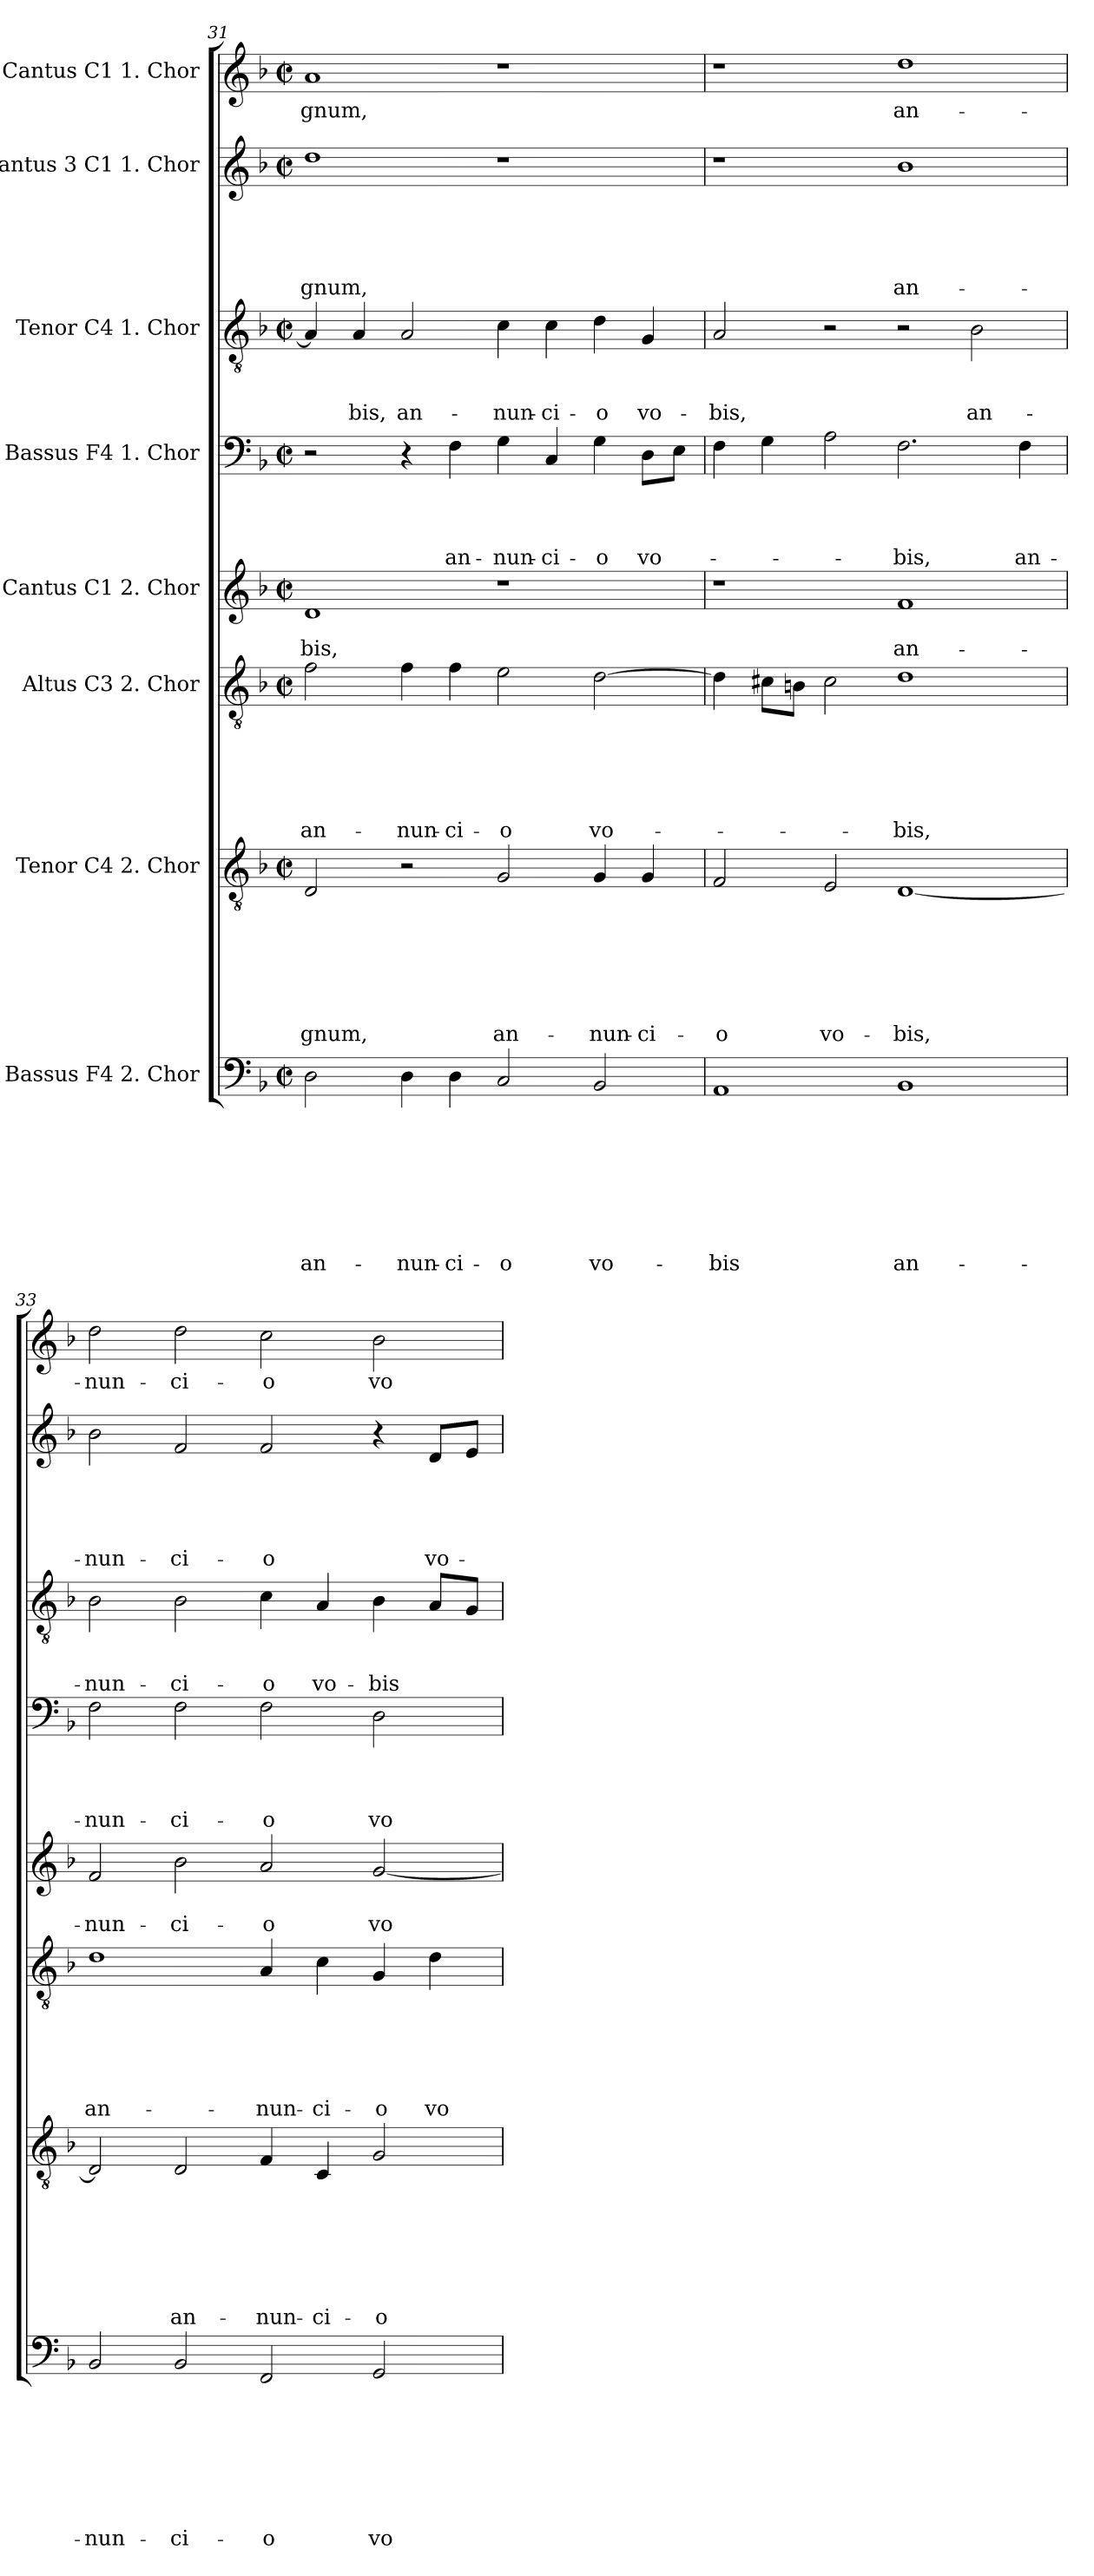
**kern	**text	**text	**text	**text	**text	**text	**text	**text	**kern	**text	**text	**text	**text	**text	**text	**text	**kern	**text	**text	**text	**text	**text	**text	**kern	**text	**text	**kern	**text	**text	**text	**text	**kern	**text	**text	**text	**kern	**text	**text	**text	**text	**text	**kern	**text
*part8	*part8	*part8	*part8	*part8	*part8	*part8	*part8	*part8	*part7	*part7	*part7	*part7	*part7	*part7	*part7	*part7	*part6	*part6	*part6	*part6	*part6	*part6	*part6	*part5	*part5	*part5	*part4	*part4	*part4	*part4	*part4	*part3	*part3	*part3	*part3	*part2	*part2	*part2	*part2	*part2	*part2	*part1	*part1
*staff8	*staff8	*staff8	*staff8	*staff8	*staff8	*staff8	*staff8	*staff8	*staff7	*staff7	*staff7	*staff7	*staff7	*staff7	*staff7	*staff7	*staff6	*staff6	*staff6	*staff6	*staff6	*staff6	*staff6	*staff5	*staff5	*staff5	*staff4	*staff4	*staff4	*staff4	*staff4	*staff3	*staff3	*staff3	*staff3	*staff2	*staff2	*staff2	*staff2	*staff2	*staff2	*staff1	*staff1
*I"Bassus  F4 2. Chor	*	*	*	*	*	*	*	*	*I"Tenor  C4 2. Chor	*	*	*	*	*	*	*	*I"Altus  C3 2. Chor	*	*	*	*	*	*	*I"Cantus   C1 2. Chor	*	*	*I"Bassus  F4 1. Chor	*	*	*	*	*I"Tenor  C4 1. Chor	*	*	*	*I"Cantus 3 C1 1. Chor	*	*	*	*	*	*I"Cantus  C1 1. Chor	*
!!LO:PB:g=z
*clefF4	*	*	*	*	*	*	*	*	*clefGv2	*	*	*	*	*	*	*	*clefGv2	*	*	*	*	*	*	*clefG2	*	*	*clefF4	*	*	*	*	*clefGv2	*	*	*	*clefG2	*	*	*	*	*	*clefG2	*
*k[b-]	*	*	*	*	*	*	*	*	*k[b-]	*	*	*	*	*	*	*	*k[b-]	*	*	*	*	*	*	*k[b-]	*	*	*k[b-]	*	*	*	*	*k[b-]	*	*	*	*k[b-]	*	*	*	*	*	*k[b-]	*
*F:	*	*	*	*	*	*	*	*	*F:	*	*	*	*	*	*	*	*F:	*	*	*	*	*	*	*F:	*	*	*F:	*	*	*	*	*F:	*	*	*	*F:	*	*	*	*	*	*F:	*
*M2/2	*	*	*	*	*	*	*	*	*M2/2	*	*	*	*	*	*	*	*M2/2	*	*	*	*	*	*	*M2/2	*	*	*M2/2	*	*	*	*	*M2/2	*	*	*	*M2/2	*	*	*	*	*	*M2/2	*
*met(c|)	*	*	*	*	*	*	*	*	*met(c|)	*	*	*	*	*	*	*	*met(c|)	*	*	*	*	*	*	*met(c|)	*	*	*met(c|)	*	*	*	*	*met(c|)	*	*	*	*met(c|)	*	*	*	*	*	*met(c|)	*
=31	=31	=31	=31	=31	=31	=31	=31	=31	=31	=31	=31	=31	=31	=31	=31	=31	=31	=31	=31	=31	=31	=31	=31	=31	=31	=31	=31	=31	=31	=31	=31	=31	=31	=31	=31	=31	=31	=31	=31	=31	=31	=31	=31
2D\	.	.	.	.	.	.	.	an-	2D/	.	.	.	.	.	.	-gnum,	2f\	.	.	.	.	.	an-	1d	.	-bis,	2r	.	.	.	.	4A/]	.	.	.	1dd	.	.	.	.	-gnum,	1a	-gnum,
.	.	.	.	.	.	.	.	.	.	.	.	.	.	.	.	.	.	.	.	.	.	.	.	.	.	.	.	.	.	.	.	4A/	.	.	-bis,	.	.	.	.	.	.	.	.
4D\	.	.	.	.	.	.	.	-nun-	2r	.	.	.	.	.	.	.	4f\	.	.	.	.	.	-nun-	.	.	.	4r	.	.	.	.	2A/	.	.	an-	.	.	.	.	.	.	.	.
4D\	.	.	.	.	.	.	.	-ci-	.	.	.	.	.	.	.	.	4f\	.	.	.	.	.	-ci-	.	.	.	4F\	.	.	.	an-	.	.	.	.	.	.	.	.	.	.	.	.
2C/	.	.	.	.	.	.	.	-o	2G/	.	.	.	.	.	.	an-	2e\	.	.	.	.	.	-o	1r	.	.	4G\	.	.	.	-nun-	4c\	.	.	-nun-	1r	.	.	.	.	.	1r	.
.	.	.	.	.	.	.	.	.	.	.	.	.	.	.	.	.	.	.	.	.	.	.	.	.	.	.	4C/	.	.	.	-ci-	4c\	.	.	-ci-	.	.	.	.	.	.	.	.
2BB-/	.	.	.	.	.	.	.	vo-	4G/	.	.	.	.	.	.	-nun-	[2d\	.	.	.	.	.	vo-	.	.	.	4G\	.	.	.	-o	4d\	.	.	-o	.	.	.	.	.	.	.	.
.	.	.	.	.	.	.	.	.	4G/	.	.	.	.	.	.	-ci-	.	.	.	.	.	.	.	.	.	.	8D\L	.	.	.	vo-	4G/	.	.	vo-	.	.	.	.	.	.	.	.
.	.	.	.	.	.	.	.	.	.	.	.	.	.	.	.	.	.	.	.	.	.	.	.	.	.	.	8E\J	.	.	.	.	.	.	.	.	.	.	.	.	.	.	.	.
=32	=32	=32	=32	=32	=32	=32	=32	=32	=32	=32	=32	=32	=32	=32	=32	=32	=32	=32	=32	=32	=32	=32	=32	=32	=32	=32	=32	=32	=32	=32	=32	=32	=32	=32	=32	=32	=32	=32	=32	=32	=32	=32	=32
1AA	.	.	.	.	.	.	.	-bis	2F/	.	.	.	.	.	.	-o	4d\]	.	.	.	.	.	.	1r	.	.	4F\	.	.	.	.	2A/	.	.	-bis,	1r	.	.	.	.	.	1r	.
.	.	.	.	.	.	.	.	.	.	.	.	.	.	.	.	.	8c#X\L	.	.	.	.	.	.	.	.	.	4G\	.	.	.	.	.	.	.	.	.	.	.	.	.	.	.	.
.	.	.	.	.	.	.	.	.	.	.	.	.	.	.	.	.	8Bn\J	.	.	.	.	.	.	.	.	.	.	.	.	.	.	.	.	.	.	.	.	.	.	.	.	.	.
.	.	.	.	.	.	.	.	.	2E/	.	.	.	.	.	.	vo-	2c#\	.	.	.	.	.	.	.	.	.	2A\	.	.	.	.	2r	.	.	.	.	.	.	.	.	.	.	.
1BB-	.	.	.	.	.	.	.	an-	[1D	.	.	.	.	.	.	-bis,	1d	.	.	.	.	.	-bis,	1f	.	an-	2.F\	.	.	.	-bis,	2r	.	.	.	1b-	.	.	.	.	an-	1dd	an-
.	.	.	.	.	.	.	.	.	.	.	.	.	.	.	.	.	.	.	.	.	.	.	.	.	.	.	.	.	.	.	.	2B-\	.	.	an-	.	.	.	.	.	.	.	.
.	.	.	.	.	.	.	.	.	.	.	.	.	.	.	.	.	.	.	.	.	.	.	.	.	.	.	4F\	.	.	.	an-	.	.	.	.	.	.	.	.	.	.	.	.
=33	=33	=33	=33	=33	=33	=33	=33	=33	=33	=33	=33	=33	=33	=33	=33	=33	=33	=33	=33	=33	=33	=33	=33	=33	=33	=33	=33	=33	=33	=33	=33	=33	=33	=33	=33	=33	=33	=33	=33	=33	=33	=33	=33
2BB-/	.	.	.	.	.	.	.	-nun-	2D/]	.	.	.	.	.	.	.	1d	.	.	.	.	.	an-	2f/	.	-nun-	2F\	.	.	.	-nun-	2B-\	.	.	-nun-	2b-\	.	.	.	.	-nun-	2dd\	-nun-
2BB-/	.	.	.	.	.	.	.	-ci-	2D/	.	.	.	.	.	.	an-	.	.	.	.	.	.	.	2b-\	.	-ci-	2F\	.	.	.	-ci-	2B-\	.	.	-ci-	2f/	.	.	.	.	-ci-	2dd\	-ci-
2FF/	.	.	.	.	.	.	.	-o	4F/	.	.	.	.	.	.	-nun-	4A/	.	.	.	.	.	-nun-	2a/	.	-o	2F\	.	.	.	-o	4c\	.	.	-o	2f/	.	.	.	.	-o	2cc\	-o
.	.	.	.	.	.	.	.	.	4C/	.	.	.	.	.	.	-ci-	4c\	.	.	.	.	.	-ci-	.	.	.	.	.	.	.	.	4A/	.	.	vo-	.	.	.	.	.	.	.	.
2GG/	.	.	.	.	.	.	.	vo-	2G/	.	.	.	.	.	.	-o	4G/	.	.	.	.	.	-o	[2g/	.	vo-	2D\	.	.	.	vo-	4B-\	.	.	-bis	4r	.	.	.	.	.	2b-\	vo-
.	.	.	.	.	.	.	.	.	.	.	.	.	.	.	.	.	4d\	.	.	.	.	.	vo-	.	.	.	.	.	.	.	.	8A/L	.	.	.	8d/L	.	.	.	.	vo-	.	.
.	.	.	.	.	.	.	.	.	.	.	.	.	.	.	.	.	.	.	.	.	.	.	.	.	.	.	.	.	.	.	.	8G/J	.	.	.	8e/J	.	.	.	.	.	.	.
=	=	=	=	=	=	=	=	=	=	=	=	=	=	=	=	=	=	=	=	=	=	=	=	=	=	=	=	=	=	=	=	=	=	=	=	=	=	=	=	=	=	=	=
*-	*-	*-	*-	*-	*-	*-	*-	*-	*-	*-	*-	*-	*-	*-	*-	*-	*-	*-	*-	*-	*-	*-	*-	*-	*-	*-	*-	*-	*-	*-	*-	*-	*-	*-	*-	*-	*-	*-	*-	*-	*-	*-	*-
